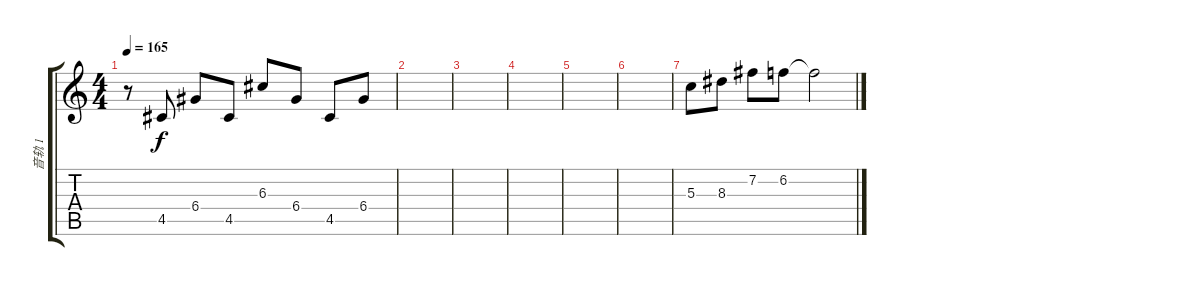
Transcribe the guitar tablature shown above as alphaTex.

\track ("音轨 1" "音轨 1") {instrument electricbasspick}
\staff {score tabs}
\tuning (E4 B3 G3 D3 A2 E2) {hide}
\ts (4 4)
\tempo 165
\clef g2
\ks c
r.8{dy f} 4.5.8 6.4.8 4.5.8 6.3.8 6.4.8 4.5.8 6.4.8 |
|
|
|
|
|
5.3.8 8.3.8 7.2.8 6.2.8 6.2{t}.2
